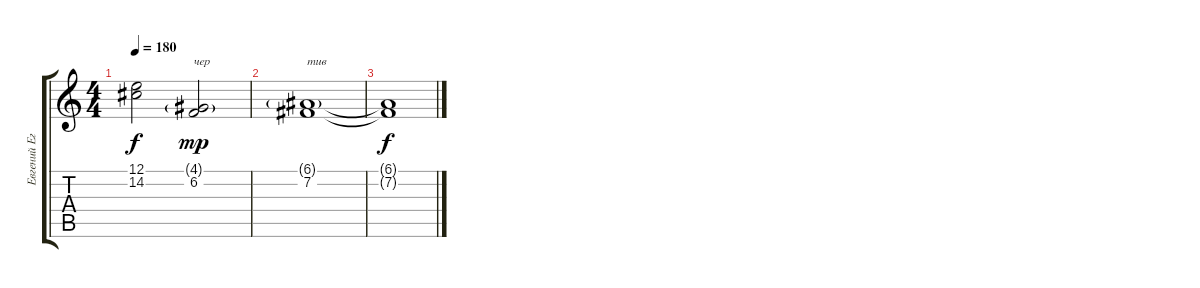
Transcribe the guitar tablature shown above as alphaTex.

\track ("Евгений Егоров" "Евгений Ег") {instrument violin}
\staff {score tabs}
\tuning (E4 B3 G3 D3 A2 E2) {hide}
\ts (4 4)
\tempo 180
\clef g2
\ks c
(12.1{t} 14.2{t}).2{dy f} (4.1{g} 6.2).2{txt "чер" dy mp} |
(6.1{g} 7.2).1{txt "тив"} |
(6.1{t} 7.2{t}).1{dy f}
